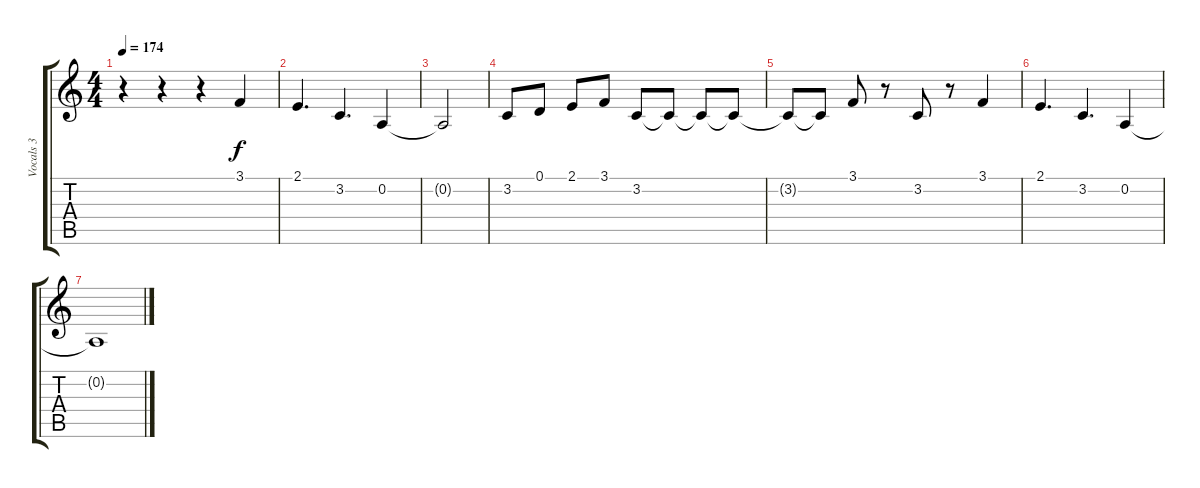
\track ("Vocals 3" "Vocals 3") {instrument cello}
\staff {score tabs}
\tuning (D4 A3 F3 C3 G2 C2) {hide}
\ts (4 4)
\tempo 174
\clef g2
\ks c
r.4{dy f} r.4 r.4 3.1.4 |
2.1.4{d} 3.2.4{d} 0.2.4 |
0.2{t}.2 |
3.2.8 0.1.8 2.1.8 3.1.8 3.2.8 3.2{t}.8 3.2{t}.8 3.2{t}.8 |
3.2{t}.8 3.2{t}.8 3.1.8 r.8 3.2.8 r.8 3.1.4 |
2.1.4{d} 3.2.4{d} 0.2.4 |
0.2{t}.1
